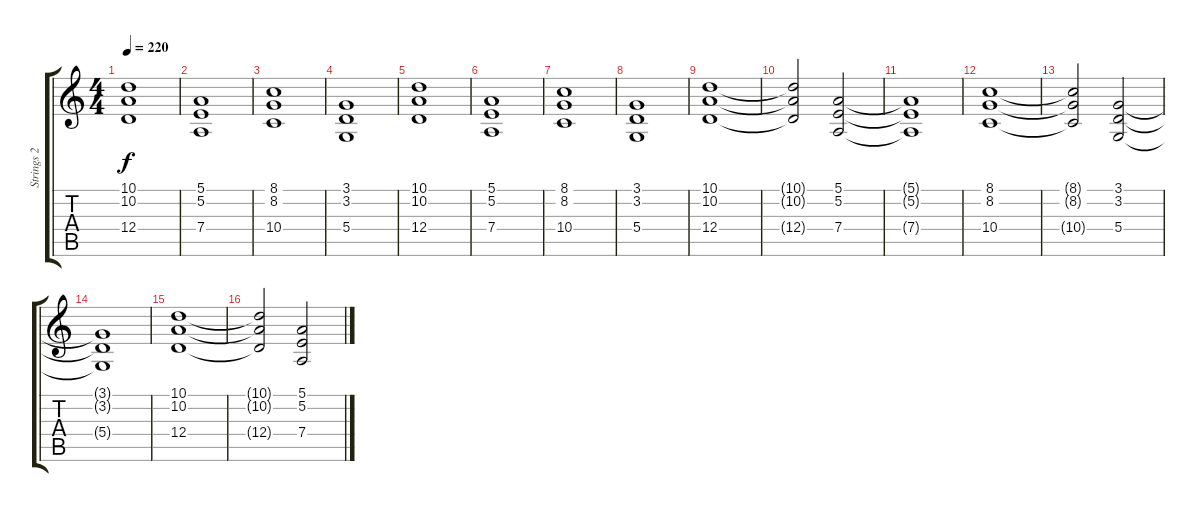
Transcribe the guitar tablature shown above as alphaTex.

\track ("Strings 2" "Strings 2") {instrument stringensemble2}
\staff {score tabs}
\tuning (E4 B3 G3 D3 A2 E2) {hide}
\ts (4 4)
\tempo 220
\clef g2
\ks c
(10.1 10.2 12.4).1{dy f} |
(5.1 5.2 7.4).1 |
(8.1 8.2 10.4).1 |
(3.1 3.2 5.4).1 |
(10.1 10.2 12.4).1 |
(5.1 5.2 7.4).1 |
(8.1 8.2 10.4).1 |
(3.1 3.2 5.4).1 |
(10.1 10.2 12.4).1 |
(10.1{t} 10.2{t} 12.4{t}).2 (5.1 5.2 7.4).2 |
(5.1{t} 5.2{t} 7.4{t}).1 |
(8.1 8.2 10.4).1 |
(8.1{t} 8.2{t} 10.4{t}).2 (3.1 3.2 5.4).2 |
(3.1{t} 3.2{t} 5.4{t}).1 |
(10.1 10.2 12.4).1 |
(10.1{t} 10.2{t} 12.4{t}).2 (5.1 5.2 7.4).2
